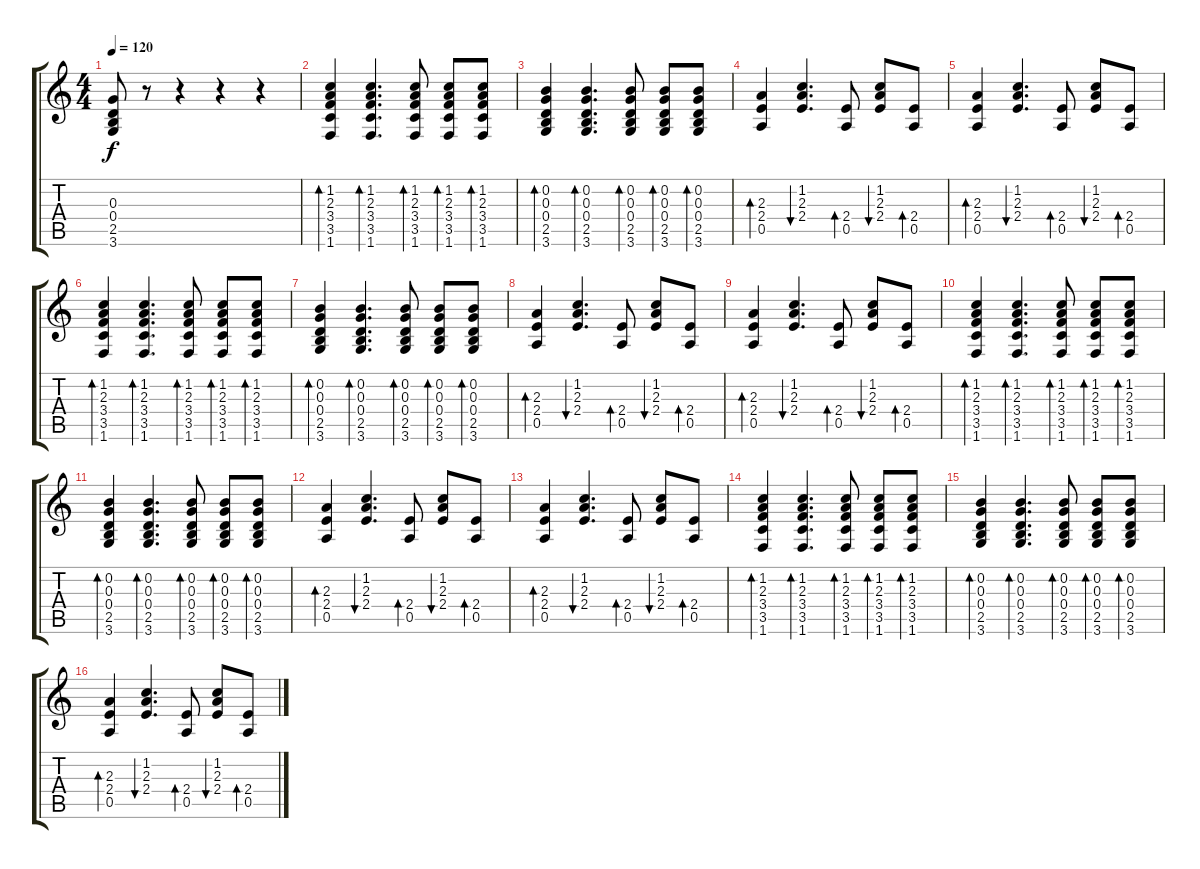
\track "" {instrument acousticguitarnylon}
\staff {score tabs}
\tuning (E4 B3 G3 D3 A2 E2) {hide}
\ts (4 4)
\tempo 120
\clef g2
\ks c
(0.3 0.4 2.5 3.6).8{dy f} r.8 r.4 r.4 r.4 |
(1.2 2.3 3.4 3.5 1.6).4{bd 60} (1.2 2.3 3.4 3.5 1.6).4{d bd 60} (1.2 2.3 3.4 3.5 1.6).8{bd 60} (1.2 2.3 3.4 3.5 1.6).8{bd 60} (1.2 2.3 3.4 3.5 1.6).8{bd 60} |
(0.2 0.3 0.4 2.5 3.6).4{bd 60} (0.2 0.3 0.4 2.5 3.6).4{d bd 60} (0.2 0.3 0.4 2.5 3.6).8{bd 60} (0.2 0.3 0.4 2.5 3.6).8{bd 60} (0.2 0.3 0.4 2.5 3.6).8{bd 60} |
(2.3 2.4 0.5).4{bd 60} (1.2 2.3 2.4).4{d bu 60} (2.4 0.5).8{bd 60} (1.2 2.3 2.4).8{bu 60} (2.4 0.5).8{bd 60} |
(2.3 2.4 0.5).4{bd 60} (1.2 2.3 2.4).4{d bu 60} (2.4 0.5).8{bd 60} (1.2 2.3 2.4).8{bu 60} (2.4 0.5).8{bd 60} |
(1.2 2.3 3.4 3.5 1.6).4{bd 60} (1.2 2.3 3.4 3.5 1.6).4{d bd 60} (1.2 2.3 3.4 3.5 1.6).8{bd 60} (1.2 2.3 3.4 3.5 1.6).8{bd 60} (1.2 2.3 3.4 3.5 1.6).8{bd 60} |
(0.2 0.3 0.4 2.5 3.6).4{bd 60} (0.2 0.3 0.4 2.5 3.6).4{d bd 60} (0.2 0.3 0.4 2.5 3.6).8{bd 60} (0.2 0.3 0.4 2.5 3.6).8{bd 60} (0.2 0.3 0.4 2.5 3.6).8{bd 60} |
(2.3 2.4 0.5).4{bd 60} (1.2 2.3 2.4).4{d bu 60} (2.4 0.5).8{bd 60} (1.2 2.3 2.4).8{bu 60} (2.4 0.5).8{bd 60} |
(2.3 2.4 0.5).4{bd 60} (1.2 2.3 2.4).4{d bu 60} (2.4 0.5).8{bd 60} (1.2 2.3 2.4).8{bu 60} (2.4 0.5).8{bd 60} |
(1.2 2.3 3.4 3.5 1.6).4{bd 60} (1.2 2.3 3.4 3.5 1.6).4{d bd 60} (1.2 2.3 3.4 3.5 1.6).8{bd 60} (1.2 2.3 3.4 3.5 1.6).8{bd 60} (1.2 2.3 3.4 3.5 1.6).8{bd 60} |
(0.2 0.3 0.4 2.5 3.6).4{bd 60} (0.2 0.3 0.4 2.5 3.6).4{d bd 60} (0.2 0.3 0.4 2.5 3.6).8{bd 60} (0.2 0.3 0.4 2.5 3.6).8{bd 60} (0.2 0.3 0.4 2.5 3.6).8{bd 60} |
(2.3 2.4 0.5).4{bd 60} (1.2 2.3 2.4).4{d bu 60} (2.4 0.5).8{bd 60} (1.2 2.3 2.4).8{bu 60} (2.4 0.5).8{bd 60} |
(2.3 2.4 0.5).4{bd 60} (1.2 2.3 2.4).4{d bu 60} (2.4 0.5).8{bd 60} (1.2 2.3 2.4).8{bu 60} (2.4 0.5).8{bd 60} |
(1.2 2.3 3.4 3.5 1.6).4{bd 60} (1.2 2.3 3.4 3.5 1.6).4{d bd 60} (1.2 2.3 3.4 3.5 1.6).8{bd 60} (1.2 2.3 3.4 3.5 1.6).8{bd 60} (1.2 2.3 3.4 3.5 1.6).8{bd 60} |
(0.2 0.3 0.4 2.5 3.6).4{bd 60} (0.2 0.3 0.4 2.5 3.6).4{d bd 60} (0.2 0.3 0.4 2.5 3.6).8{bd 60} (0.2 0.3 0.4 2.5 3.6).8{bd 60} (0.2 0.3 0.4 2.5 3.6).8{bd 60} |
(2.3 2.4 0.5).4{bd 60} (1.2 2.3 2.4).4{d bu 60} (2.4 0.5).8{bd 60} (1.2 2.3 2.4).8{bu 60} (2.4 0.5).8{bd 60}
